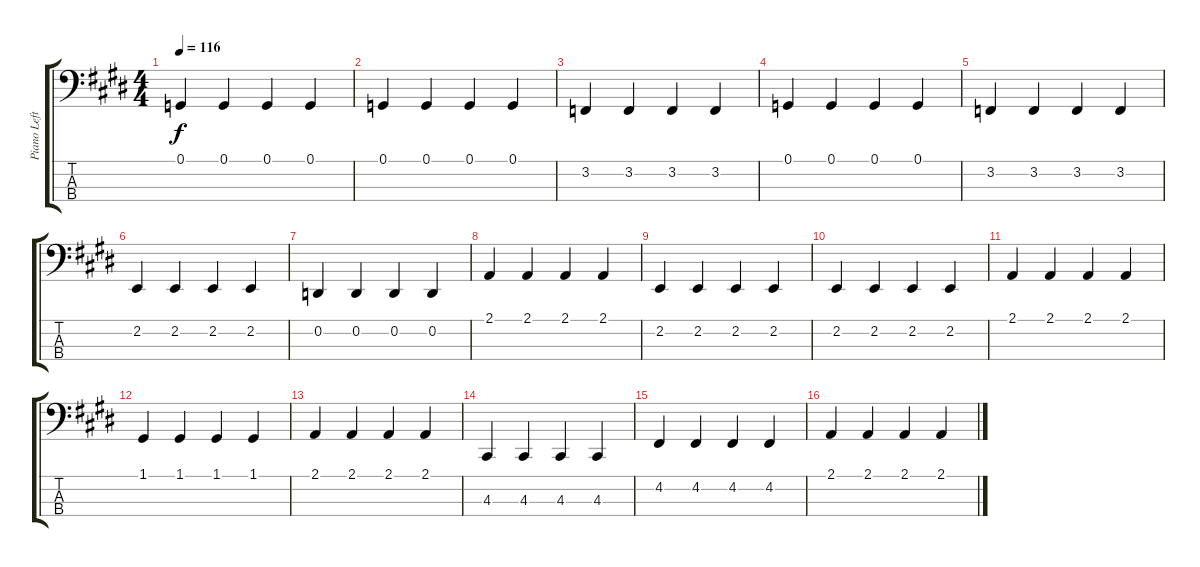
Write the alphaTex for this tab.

\track ("Piano Left hand" "Piano Left") {instrument acousticgrandpiano}
\staff {score tabs}
\tuning (G2 D2 A1 E1) {hide}
\ts (4 4)
\tempo 116
\clef f4
\ks e
0.1.4{dy f} 0.1.4 0.1.4 0.1.4 |
0.1.4 0.1.4 0.1.4 0.1.4 |
3.2.4 3.2.4 3.2.4 3.2.4 |
0.1.4 0.1.4 0.1.4 0.1.4 |
3.2.4 3.2.4 3.2.4 3.2.4 |
2.2.4 2.2.4 2.2.4 2.2.4 |
0.2.4 0.2.4 0.2.4 0.2.4 |
2.1.4 2.1.4 2.1.4 2.1.4 |
2.2.4 2.2.4 2.2.4 2.2.4 |
2.2.4 2.2.4 2.2.4 2.2.4 |
2.1.4 2.1.4 2.1.4 2.1.4 |
1.1.4 1.1.4 1.1.4 1.1.4 |
2.1.4 2.1.4 2.1.4 2.1.4 |
4.3.4 4.3.4 4.3.4 4.3.4 |
4.2.4 4.2.4 4.2.4 4.2.4 |
2.1.4 2.1.4 2.1.4 2.1.4
